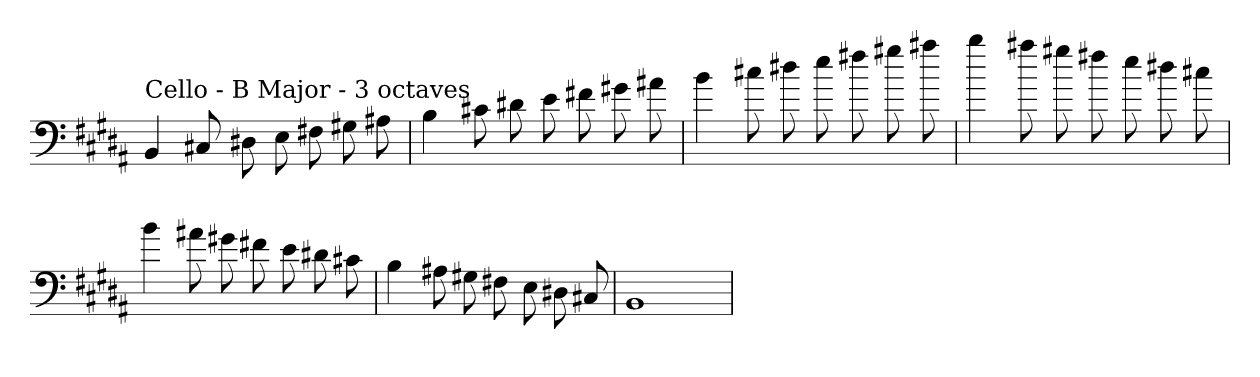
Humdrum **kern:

**kern
*part1
*staff1
*clefF4
*k[f#c#g#d#a#]
*B:
=
!LO:TX:a:t=Cello - B Major - 3 octaves
4BB
8C#X
8D#X
8E
8F#X
8G#X
8A#X
=
4B
8c#X
8d#X
8e
8f#X
8g#X
8a#X
=
4b
8cc#X
8dd#X
8ee
8ff#X
8gg#X
8aa#X
=
4bb
8aa#X
8gg#X
8ff#X
8ee
8dd#X
8cc#X
=
4b
8a#X
8g#X
8f#X
8e
8d#X
8c#X
=
4B
8A#X
8G#X
8F#X
8E
8D#X
8C#X
=
1BB
=
*-
